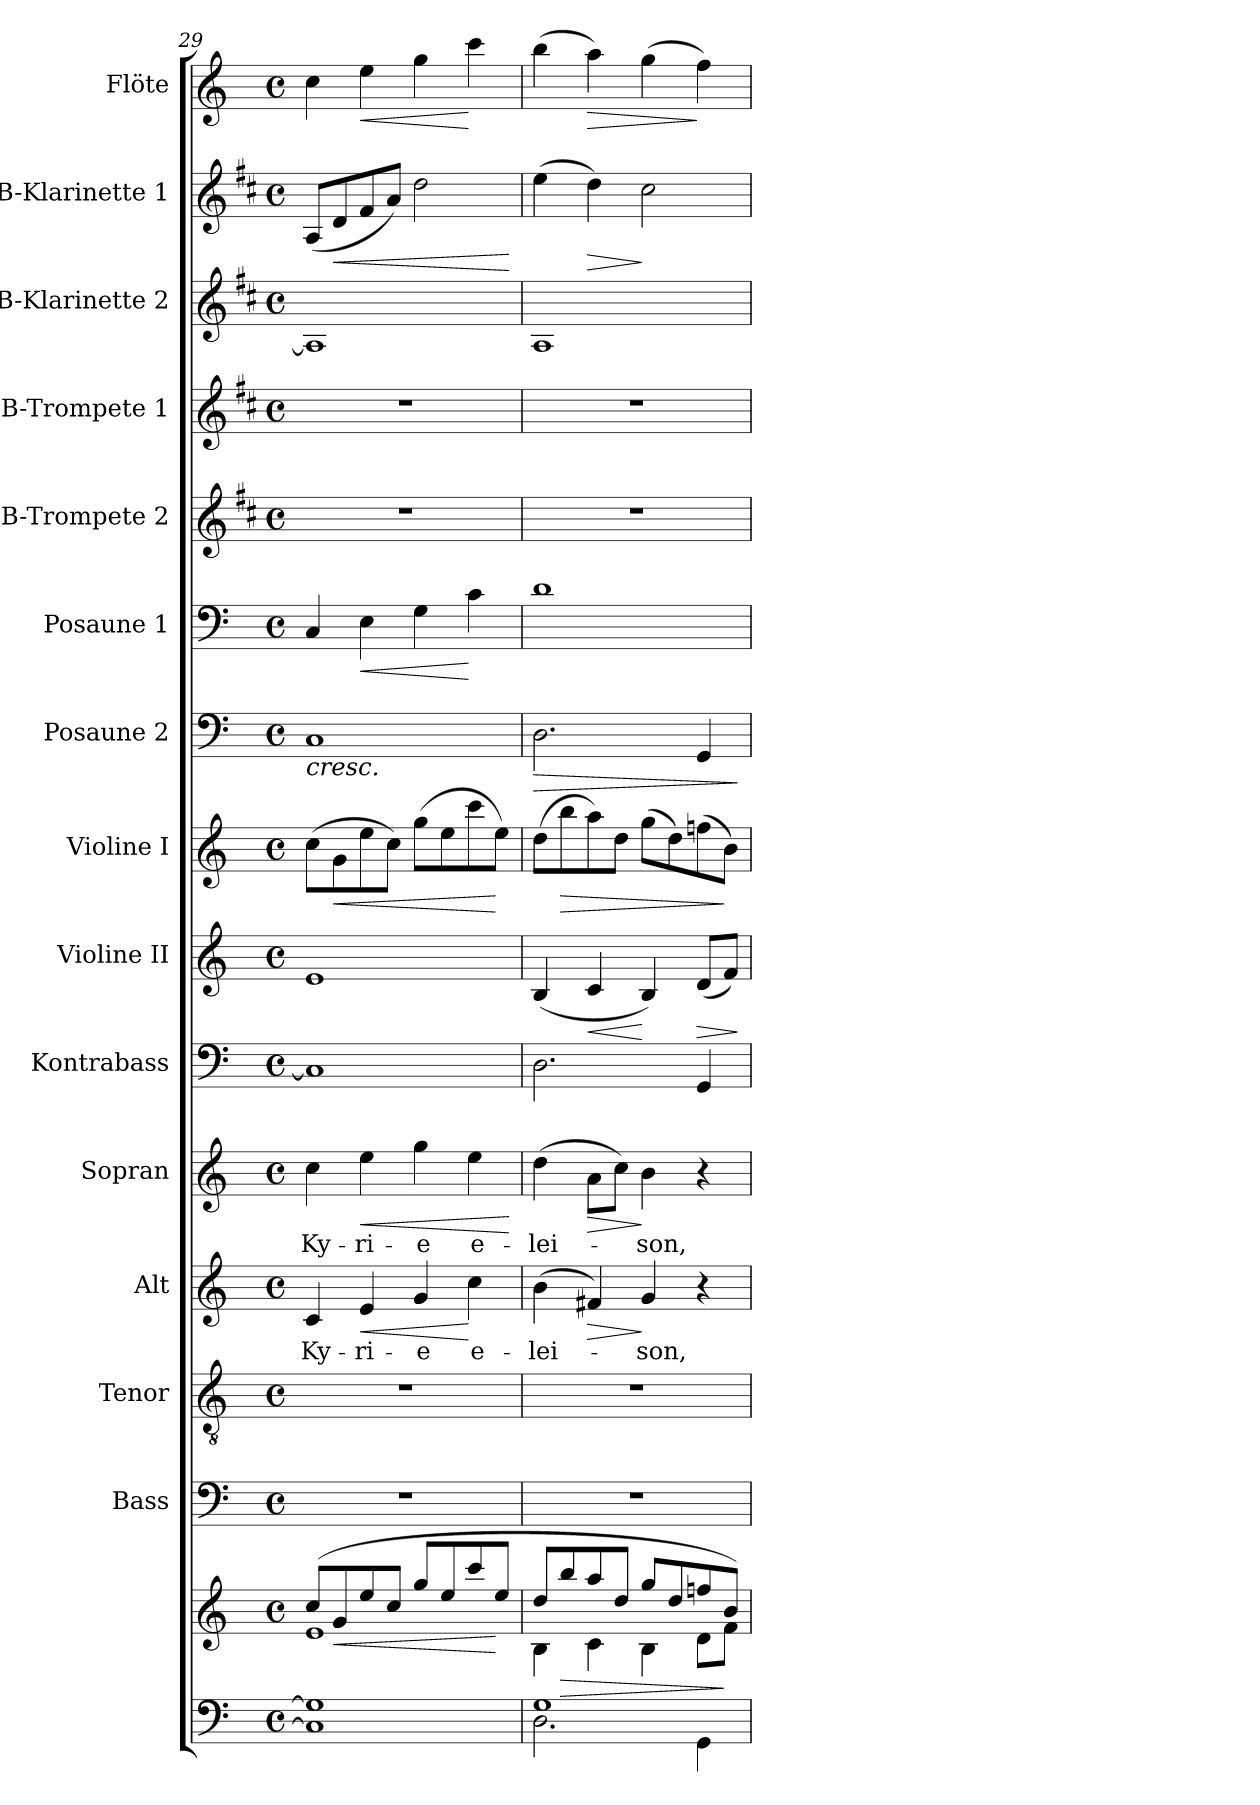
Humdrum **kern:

**kern	**kern	**dynam	**kern	**kern	**kern	**text	**dynam	**kern	**text	**dynam	**kern	**kern	**dynam	**kern	**dynam	**kern	**dynam	**kern	**dynam	**kern	**kern	**kern	**kern	**dynam	**kern	**dynam
*part15	*part15	*part15	*part14	*part13	*part12	*part12	*part12	*part11	*part11	*part11	*part10	*part9	*part9	*part8	*part8	*part7	*part7	*part6	*part6	*part5	*part4	*part3	*part2	*part2	*part1	*part1
*staff16	*staff15	*staff15/16	*staff14	*staff13	*staff12	*staff12	*staff12	*staff11	*staff11	*staff11	*staff10	*staff9	*staff9	*staff8	*staff8	*staff7	*staff7	*staff6	*staff6	*staff5	*staff4	*staff3	*staff2	*staff2	*staff1	*staff1
*	*	*	*I"Bass	*I"Tenor	*I"Alt	*	*	*I"Sopran	*	*	*I"Kontrabass	*I"Violine II	*	*I"Violine I	*	*I"Posaune 2	*	*I"Posaune 1	*	*I"B-Trompete 2	*I"B-Trompete 1	*I"B-Klarinette 2	*I"B-Klarinette 1	*	*I"Flöte	*
*	*	*	*I'B.	*I'T.	*I'A.	*	*	*I'S.	*	*	*I'Kb.	*I'Vl. II	*	*I'Vl. I	*	*I'Pos. 2	*	*I'Pos. 1	*	*I'B Trp. 2	*I'B Trp. 1	*I'B Kl. 2	*I'B Kl. 1	*	*I'Fl.	*
!!LO:PB:g=z
*clefF4	*clefG2	*	*clefF4	*clefGv2	*clefG2	*	*	*clefG2	*	*	*clefF4	*clefG2	*	*clefG2	*	*clefF4	*	*clefF4	*	*clefG2	*clefG2	*clefG2	*clefG2	*	*clefG2	*
*	*	*	*	*	*	*	*	*	*	*	*ITrd7c12	*	*	*	*	*	*	*	*	*ITrd1c2	*ITrd1c2	*ITrd1c2	*ITrd1c2	*	*	*
*k[]	*k[]	*	*k[]	*k[]	*k[]	*	*	*k[]	*	*	*k[]	*k[]	*	*k[]	*	*k[]	*	*k[]	*	*k[]	*k[]	*k[]	*k[]	*	*k[]	*
*C:	*C:	*	*C:	*C:	*C:	*	*	*C:	*	*	*C:	*C:	*	*C:	*	*C:	*	*C:	*	*C:	*C:	*C:	*C:	*	*C:	*
*M4/4	*M4/4	*	*M4/4	*M4/4	*M4/4	*	*	*M4/4	*	*	*M4/4	*M4/4	*	*M4/4	*	*M4/4	*	*M4/4	*	*M4/4	*M4/4	*M4/4	*M4/4	*	*M4/4	*
*met(c)	*met(c)	*	*met(c)	*met(c)	*met(c)	*	*	*met(c)	*	*	*met(c)	*met(c)	*	*met(c)	*	*met(c)	*	*met(c)	*	*met(c)	*met(c)	*met(c)	*met(c)	*	*met(c)	*
=29	=29	=29	=29	=29	=29	=29	=29	=29	=29	=29	=29	=29	=29	=29	=29	=29	=29	=29	=29	=29	=29	=29	=29	=29	=29	=29
*	*^	*	*	*	*	*	*	*	*	*	*	*	*	*	*	*	*	*	*	*	*	*	*	*	*	*
!	!	!	!	!	!	!	!LO:LY:b	!	!	!LO:LY:b	!	!	!	!	!	!	!	!LO:HP:b	!	!	!	!	!	!	!	!	!
1C] 1G]	(>8cc/L	1e	.	1r	1r	4c/	Ky-	.	4cc\	Ky-	.	1CC]	1e	.	(>8cc\L	.	1C	<	4C/	.	1r	1r	1G]	(<8G/L	.	4cc\	.
!	!	!	!LO:HP:b	!	!	!	!	!	!	!	!	!	!	!	!	!LO:HP:b	!	!	!	!	!	!	!	!	!LO:HP:b	!	!
.	8g/	.	<	.	.	.	.	.	.	.	.	.	.	.	8g\	<	.	.	.	.	.	.	.	8c/	<	.	.
!	!	!	!	!	!	!	!LO:LY:b	!LO:HP:b	!	!LO:LY:b	!LO:HP:b	!	!	!	!	!	!	!	!	!LO:HP:b	!	!	!	!	!	!	!LO:HP:b
.	8ee/	.	.	.	.	4e/	-ri-	<	4ee\	-ri-	<	.	.	.	8ee\	.	.	.	4E\	<	.	.	.	8e/	.	4ee\	<
.	8cc/J	.	.	.	.	.	.	.	.	.	.	.	.	.	8cc\J)	.	.	.	.	.	.	.	.	8g/J)	.	.	.
!	!	!	!	!	!	!	!LO:LY:b	!	!	!LO:LY:b	!	!	!	!	!	!	!	!	!	!	!	!	!	!	!	!	!
.	8gg/L	.	.	.	.	4g/	-e	.	4gg\	-e	.	.	.	.	(>8gg\L	.	.	.	4G\	.	.	.	.	2cc\	.	4gg\	.
.	8ee/	.	.	.	.	.	.	.	.	.	.	.	.	.	8ee\	.	.	.	.	.	.	.	.	.	.	.	.
!	!	!	!	!	!	!	!LO:LY:b	!	!	!LO:LY:b	!	!	!	!	!	!	!	!	!	!	!	!	!	!	!	!	!
.	8ccc/	.	.	.	.	4cc\	e-	[	4ee\	e-	.	.	.	.	8ccc\	.	.	.	4c\	[	.	.	.	.	.	4ccc\	[
.	8ee/J	.	[	.	.	.	.	.	.	.	.	.	.	.	8ee\J)	[	.	.	.	.	.	.	.	.	.	.	.
*	*v	*v	*	*	*	*	*	*	*	*	*	*	*	*	*	*	*	*	*	*	*	*	*	*	*	*	*
.	.	.	.	.	.	.	.	.	.	[	.	.	.	.	.	.	.	.	.	.	.	.	.	[	.	.
=30	=30	=30	=30	=30	=30	=30	=30	=30	=30	=30	=30	=30	=30	=30	=30	=30	=30	=30	=30	=30	=30	=30	=30	=30	=30	=30
*^	*^	*	*	*	*	*	*	*	*	*	*	*	*	*	*	*	*	*	*	*	*	*	*	*	*	*
!	!	!	!	!	!	!	!	!LO:LY:b	!	!	!LO:LY:b	!	!	!	!	!	!	!	!LO:HP:b	!	!	!	!	!	!	!	!	!
1G	2.D\	8dd/L	4B\	.	1r	1r	(>4b\	-lei-	.	(>4dd\	-lei-	.	2.DD\	(<4B/	.	(>8dd\L	.	2.D\	>	1d	.	1r	1r	1G	(>4dd\	.	(>4bb\	.
!	!	!	!	!LO:HP:b	!	!	!	!	!	!	!	!	!	!	!	!	!LO:HP:b	!	!	!	!	!	!	!	!	!	!	!
.	.	8bb/	.	>	.	.	.	.	.	.	.	.	.	.	.	8bb\	>	.	.	.	.	.	.	.	.	.	.	.
!	!	!	!	!	!	!	!	!	!LO:HP:b	!	!	!LO:HP:b	!	!	!LO:HP:b	!	!	!	!	!	!	!	!	!	!	!LO:HP:b	!	!LO:HP:b
.	.	8aa/	4c\	.	.	.	4f#X/)	.	>	8a\L	.	>	.	4c/	<	8aa\)	.	.	.	.	.	.	.	.	4cc\)	>	4aa\)	>
.	.	8dd/J	.	.	.	.	.	.	.	8cc\J)	.	.	.	.	.	8dd\J	.	.	.	.	.	.	.	.	.	.	.	.
!	!	!	!	!	!	!	!	!LO:LY:b	!	!	!LO:LY:b	!	!	!	!	!	!	!	!	!	!	!	!	!	!	!	!	!
.	.	8gg/L	4B\	.	.	.	4g/	-son,	]	4b\	-son,	]	.	4B/)	[	(>8gg\L	.	.	.	.	.	.	.	.	2b\	]	(>4gg\	.
.	.	8dd/	.	.	.	.	.	.	.	.	.	.	.	.	.	8dd\)	.	.	.	.	.	.	.	.	.	.	.	.
!	!	!	!	!	!	!	!	!	!	!	!	!	!	!	!LO:HP:b	!	!	!	!	!	!	!	!	!	!	!	!	!
.	4GG\	8ffn/	8d\L	.	.	.	4r	.	.	4r	.	.	4GGG/	(<8d/L	>	(>8ffn\	.	4GG/	[	.	.	.	.	.	.	.	4ff\)	]
.	.	8b/J)	8f\J	]	.	.	.	.	.	.	.	.	.	8f/J)	.	8b\J)	]	.	.	.	.	.	.	.	.	.	.	.
*v	*v	*	*	*	*	*	*	*	*	*	*	*	*	*	*	*	*	*	*	*	*	*	*	*	*	*	*	*
*	*v	*v	*	*	*	*	*	*	*	*	*	*	*	*	*	*	*	*	*	*	*	*	*	*	*	*	*
.	.	.	.	.	.	.	.	.	.	.	.	.	]	.	.	.	]	.	.	.	.	.	.	.	.	.
=	=	=	=	=	=	=	=	=	=	=	=	=	=	=	=	=	=	=	=	=	=	=	=	=	=	=
*-	*-	*-	*-	*-	*-	*-	*-	*-	*-	*-	*-	*-	*-	*-	*-	*-	*-	*-	*-	*-	*-	*-	*-	*-	*-	*-
